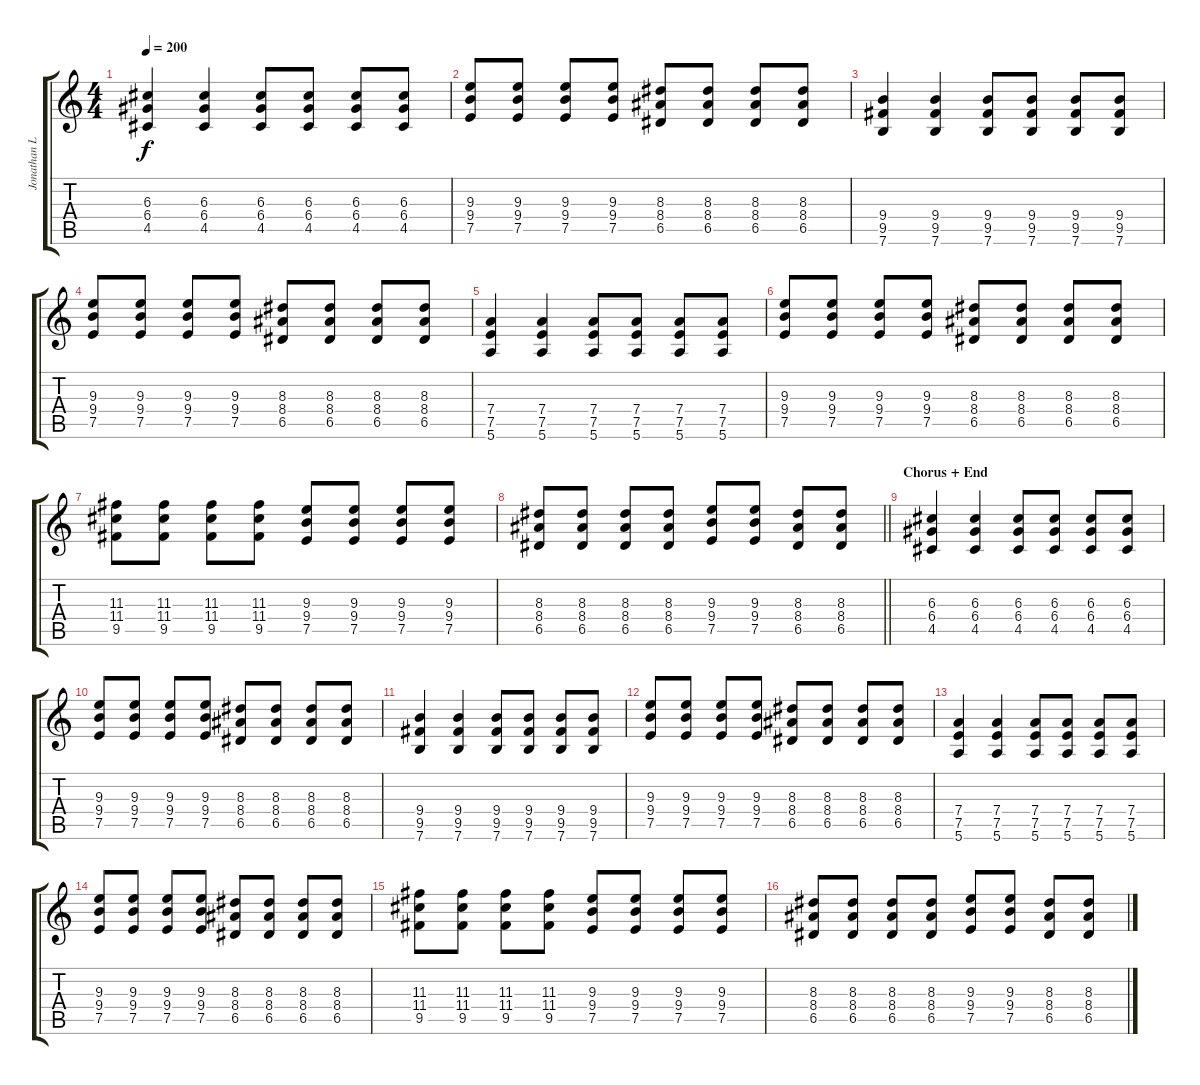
\track ("Jonathan Le Landais" "Jonathan L") {instrument distortionguitar}
\staff {score tabs}
\tuning (E4 B3 G3 D3 A2 E2) {hide}
\ts (4 4)
\tempo 200
\clef g2
\ks c
(6.3 6.4 4.5).4{dy f} (6.3 6.4 4.5).4 (6.3 6.4 4.5).8 (6.3 6.4 4.5).8 (6.3 6.4 4.5).8 (6.3 6.4 4.5).8 |
(9.3 9.4 7.5).8 (9.3 9.4 7.5).8 (9.3 9.4 7.5).8 (9.3 9.4 7.5).8 (8.3 8.4 6.5).8 (8.3 8.4 6.5).8 (8.3 8.4 6.5).8 (8.3 8.4 6.5).8 |
(9.4 9.5 7.6).4 (9.4 9.5 7.6).4 (9.4 9.5 7.6).8 (9.4 9.5 7.6).8 (9.4 9.5 7.6).8 (9.4 9.5 7.6).8 |
(9.3 9.4 7.5).8 (9.3 9.4 7.5).8 (9.3 9.4 7.5).8 (9.3 9.4 7.5).8 (8.3 8.4 6.5).8 (8.3 8.4 6.5).8 (8.3 8.4 6.5).8 (8.3 8.4 6.5).8 |
(7.4 7.5 5.6).4 (7.4 7.5 5.6).4 (7.4 7.5 5.6).8 (7.4 7.5 5.6).8 (7.4 7.5 5.6).8 (7.4 7.5 5.6).8 |
(9.3 9.4 7.5).8 (9.3 9.4 7.5).8 (9.3 9.4 7.5).8 (9.3 9.4 7.5).8 (8.3 8.4 6.5).8 (8.3 8.4 6.5).8 (8.3 8.4 6.5).8 (8.3 8.4 6.5).8 |
(11.3 11.4 9.5).8 (11.3 11.4 9.5).8 (11.3 11.4 9.5).8 (11.3 11.4 9.5).8 (9.3 9.4 7.5).8 (9.3 9.4 7.5).8 (9.3 9.4 7.5).8 (9.3 9.4 7.5).8 |
\barLineRight lightlight
(8.3 8.4 6.5).8 (8.3 8.4 6.5).8 (8.3 8.4 6.5).8 (8.3 8.4 6.5).8 (9.3 9.4 7.5).8 (9.3 9.4 7.5).8 (8.3 8.4 6.5).8 (8.3 8.4 6.5).8 |
\section ("" "Chorus + End")
(6.3 6.4 4.5).4 (6.3 6.4 4.5).4 (6.3 6.4 4.5).8 (6.3 6.4 4.5).8 (6.3 6.4 4.5).8 (6.3 6.4 4.5).8 |
(9.3 9.4 7.5).8 (9.3 9.4 7.5).8 (9.3 9.4 7.5).8 (9.3 9.4 7.5).8 (8.3 8.4 6.5).8 (8.3 8.4 6.5).8 (8.3 8.4 6.5).8 (8.3 8.4 6.5).8 |
(9.4 9.5 7.6).4 (9.4 9.5 7.6).4 (9.4 9.5 7.6).8 (9.4 9.5 7.6).8 (9.4 9.5 7.6).8 (9.4 9.5 7.6).8 |
(9.3 9.4 7.5).8 (9.3 9.4 7.5).8 (9.3 9.4 7.5).8 (9.3 9.4 7.5).8 (8.3 8.4 6.5).8 (8.3 8.4 6.5).8 (8.3 8.4 6.5).8 (8.3 8.4 6.5).8 |
(7.4 7.5 5.6).4 (7.4 7.5 5.6).4 (7.4 7.5 5.6).8 (7.4 7.5 5.6).8 (7.4 7.5 5.6).8 (7.4 7.5 5.6).8 |
(9.3 9.4 7.5).8 (9.3 9.4 7.5).8 (9.3 9.4 7.5).8 (9.3 9.4 7.5).8 (8.3 8.4 6.5).8 (8.3 8.4 6.5).8 (8.3 8.4 6.5).8 (8.3 8.4 6.5).8 |
(11.3 11.4 9.5).8 (11.3 11.4 9.5).8 (11.3 11.4 9.5).8 (11.3 11.4 9.5).8 (9.3 9.4 7.5).8 (9.3 9.4 7.5).8 (9.3 9.4 7.5).8 (9.3 9.4 7.5).8 |
(8.3 8.4 6.5).8 (8.3 8.4 6.5).8 (8.3 8.4 6.5).8 (8.3 8.4 6.5).8 (9.3 9.4 7.5).8 (9.3 9.4 7.5).8 (8.3 8.4 6.5).8 (8.3 8.4 6.5).8
